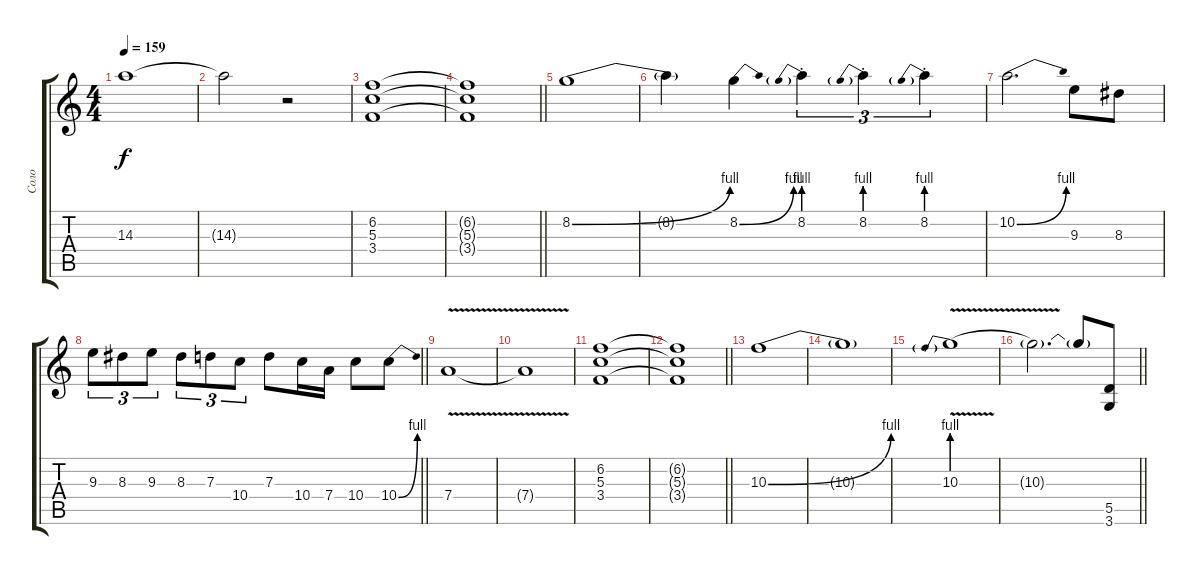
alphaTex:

\track ("Соло" "Соло") {instrument distortionguitar}
\staff {score tabs}
\tuning (E4 B3 G3 D3 A2 E2) {hide}
\ts (4 4)
\tempo 159
\clef g2
\ks c
14.3.1{dy f} |
14.3{t}.2 r.2 |
(6.2 5.3 3.4).1 |
\barLineRight lightlight
(6.2{t} 5.3{t} 3.4{t}).1 |
8.2{be (bend 0 0 60 4)}.1 |
8.2{t}.4 8.2{be (bend 0 0 60 4)}.4 8.2{be (prebend 0 4 60 4) st}.4{tu (3 2)} 8.2{be (prebend 0 4 60 4) st}.4{tu (3 2)} 8.2{be (prebend 0 4 60 4) st}.4{tu (3 2)} |
10.2{be (bend 0 0 60 4)}.2{d} 9.3.8 8.3.8 |
\barLineRight lightlight
9.3.8{tu (3 2)} 8.3.8{tu (3 2)} 9.3.8{tu (3 2)} 8.3.8{tu (3 2)} 7.3.8{tu (3 2)} 10.4.8{tu (3 2)} 7.3.8 10.4.16 7.4.16 10.4.8 10.4{be (bend 0 0 60 4)}.8 |
7.4{v}.1 |
7.4{t}.1 |
(6.2 5.3 3.4).1 |
\barLineRight lightlight
(6.2{t} 5.3{t} 3.4{t}).1 |
10.3{be (bend 0 0 60 4)}.1 |
10.3{t}.1 |
10.3{be (prebend 0 4 60 4) v}.1 |
\barLineRight lightlight
10.3{t}.2{d} 10.3{t}.8 (5.5 3.6).8
